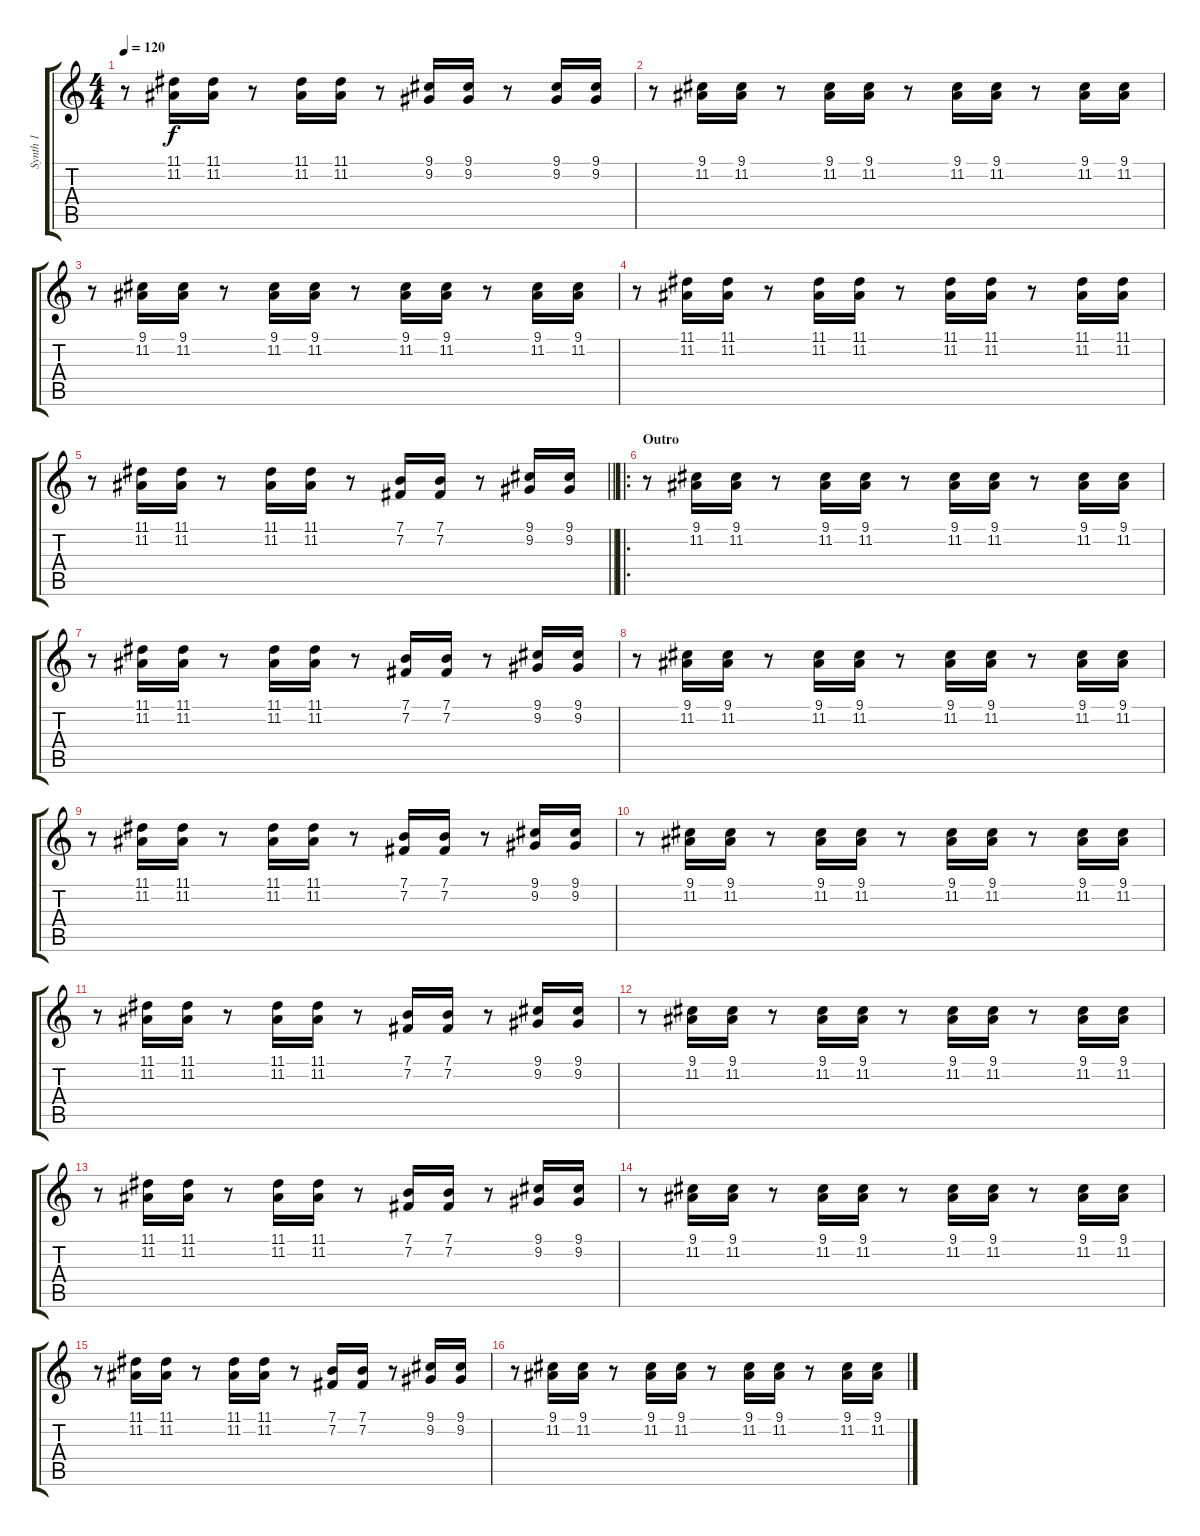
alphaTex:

\track ("Synth 1" "Synth 1") {instrument drawbarorgan}
\staff {score tabs}
\tuning (E4 B3 G3 D3 A2 E2) {hide}
\ts (4 4)
\tempo 120
\clef g2
\ks c
r.8{dy f} (11.1 11.2).16 (11.1 11.2).16 r.8 (11.1 11.2).16 (11.1 11.2).16 r.8 (9.1 9.2).16 (9.1 9.2).16 r.8 (9.1 9.2).16 (9.1 9.2).16 |
r.8 (9.1 11.2).16 (9.1 11.2).16 r.8 (9.1 11.2).16 (9.1 11.2).16 r.8 (9.1 11.2).16 (9.1 11.2).16 r.8 (9.1 11.2).16 (9.1 11.2).16 |
r.8 (9.1 11.2).16 (9.1 11.2).16 r.8 (9.1 11.2).16 (9.1 11.2).16 r.8 (9.1 11.2).16 (9.1 11.2).16 r.8 (9.1 11.2).16 (9.1 11.2).16 |
r.8 (11.1 11.2).16 (11.1 11.2).16 r.8 (11.1 11.2).16 (11.1 11.2).16 r.8 (11.1 11.2).16 (11.1 11.2).16 r.8 (11.1 11.2).16 (11.1 11.2).16 |
\barLineRight lightlight
r.8 (11.1 11.2).16 (11.1 11.2).16 r.8 (11.1 11.2).16 (11.1 11.2).16 r.8 (7.1 7.2).16 (7.1 7.2).16 r.8 (9.1 9.2).16 (9.1 9.2).16 |
\ro
\section ("" "Outro")
r.8 (9.1 11.2).16 (9.1 11.2).16 r.8 (9.1 11.2).16 (9.1 11.2).16 r.8 (9.1 11.2).16 (9.1 11.2).16 r.8 (9.1 11.2).16 (9.1 11.2).16 |
r.8 (11.1 11.2).16 (11.1 11.2).16 r.8 (11.1 11.2).16 (11.1 11.2).16 r.8 (7.1 7.2).16 (7.1 7.2).16 r.8 (9.1 9.2).16 (9.1 9.2).16 |
r.8 (9.1 11.2).16 (9.1 11.2).16 r.8 (9.1 11.2).16 (9.1 11.2).16 r.8 (9.1 11.2).16 (9.1 11.2).16 r.8 (9.1 11.2).16 (9.1 11.2).16 |
r.8 (11.1 11.2).16 (11.1 11.2).16 r.8 (11.1 11.2).16 (11.1 11.2).16 r.8 (7.1 7.2).16 (7.1 7.2).16 r.8 (9.1 9.2).16 (9.1 9.2).16 |
r.8 (9.1 11.2).16 (9.1 11.2).16 r.8 (9.1 11.2).16 (9.1 11.2).16 r.8 (9.1 11.2).16 (9.1 11.2).16 r.8 (9.1 11.2).16 (9.1 11.2).16 |
r.8 (11.1 11.2).16 (11.1 11.2).16 r.8 (11.1 11.2).16 (11.1 11.2).16 r.8 (7.1 7.2).16 (7.1 7.2).16 r.8 (9.1 9.2).16 (9.1 9.2).16 |
r.8 (9.1 11.2).16 (9.1 11.2).16 r.8 (9.1 11.2).16 (9.1 11.2).16 r.8 (9.1 11.2).16 (9.1 11.2).16 r.8 (9.1 11.2).16 (9.1 11.2).16 |
r.8 (11.1 11.2).16 (11.1 11.2).16 r.8 (11.1 11.2).16 (11.1 11.2).16 r.8 (7.1 7.2).16 (7.1 7.2).16 r.8 (9.1 9.2).16 (9.1 9.2).16 |
r.8 (9.1 11.2).16 (9.1 11.2).16 r.8 (9.1 11.2).16 (9.1 11.2).16 r.8 (9.1 11.2).16 (9.1 11.2).16 r.8 (9.1 11.2).16 (9.1 11.2).16 |
r.8 (11.1 11.2).16 (11.1 11.2).16 r.8 (11.1 11.2).16 (11.1 11.2).16 r.8 (7.1 7.2).16 (7.1 7.2).16 r.8 (9.1 9.2).16 (9.1 9.2).16 |
r.8 (9.1 11.2).16 (9.1 11.2).16 r.8 (9.1 11.2).16 (9.1 11.2).16 r.8 (9.1 11.2).16 (9.1 11.2).16 r.8 (9.1 11.2).16 (9.1 11.2).16
